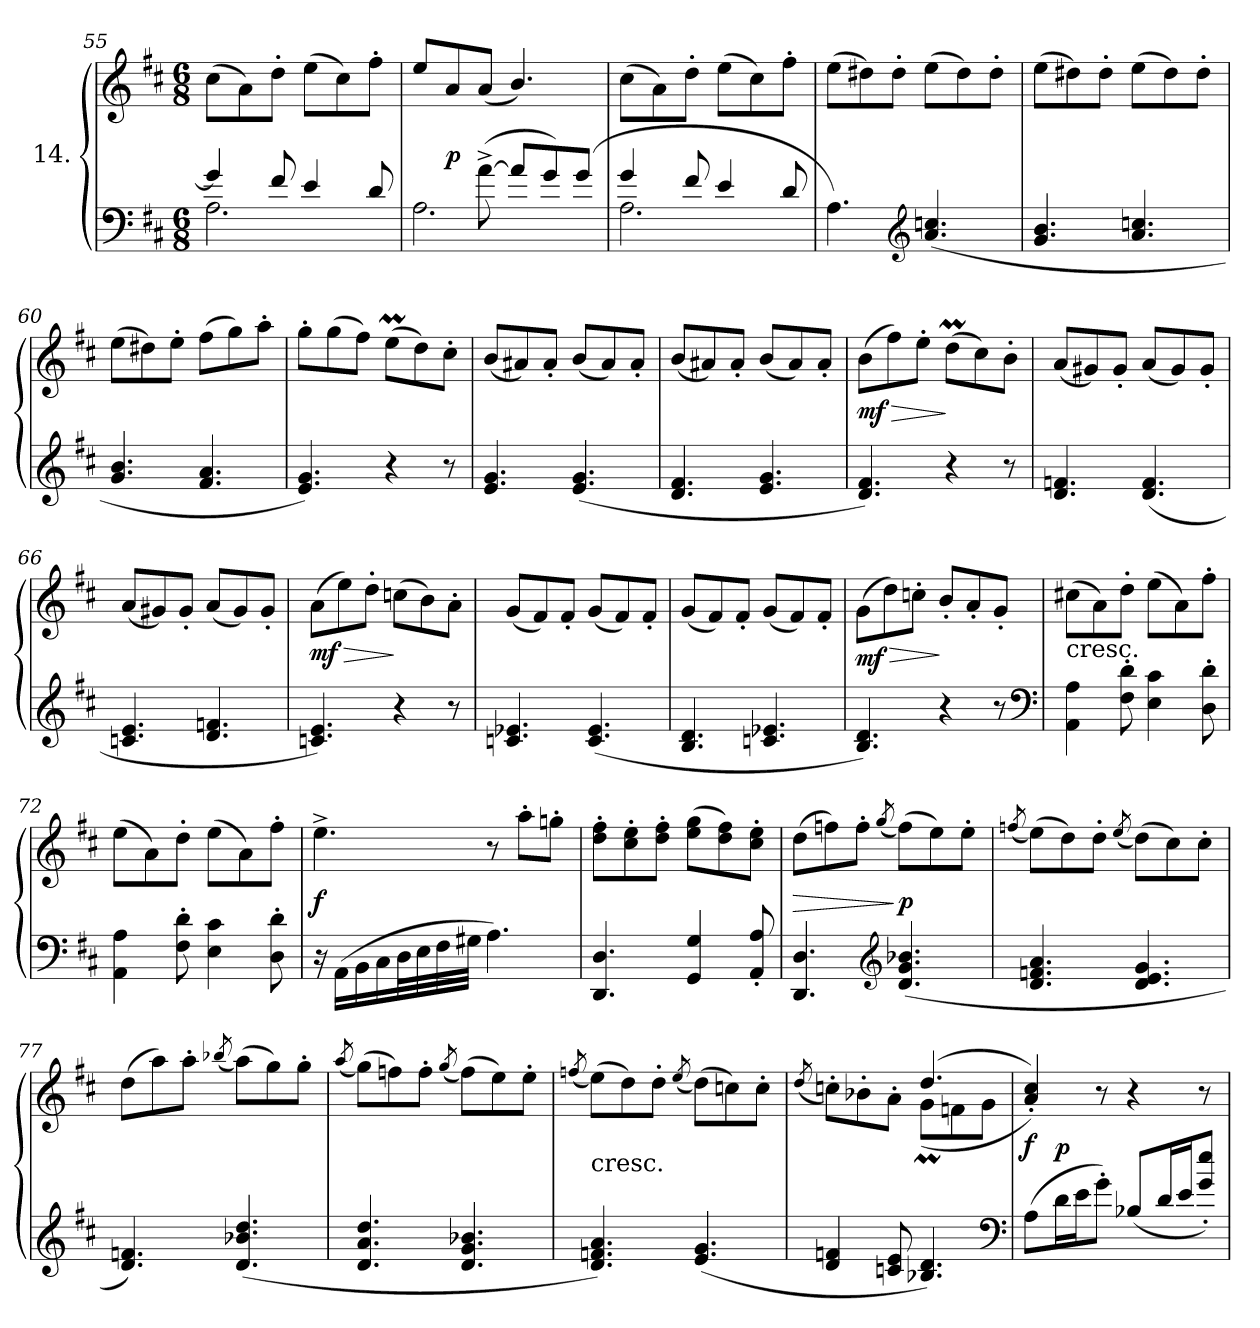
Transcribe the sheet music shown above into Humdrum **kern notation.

**kern	**kern	**dynam
*part1	*part1	*part1
*staff2	*staff1	*staff1/2
*I"14.	*	*
*clefF4	*clefG2	*
*k[f#c#]	*k[f#c#]	*
*D:	*D:	*
*M6/8	*M6/8	*
=55	=55	=55
*^	*	*
4g]	2.A	(8cc#L	.
.	.	8a)	.
8f#	.	8dd'J	.
4e	.	(8eeL	.
.	.	8cc#)	.
8d	.	8ff#'J	.
=56	=56	=56	=56
4ryy	2.A	8eeL	.
.	.	8a	p
(<[8a^<\	.	(>8a/J	.
8a\L]	.	4.b/)	.
8g/)	.	.	.
(8g/J	.	.	.
=57	=57	=57	=57
4g	2.A	(8cc#L	.
.	.	8a)	.
8f#	.	8dd'J	.
4e	.	(8eeL	.
.	.	8cc#)	.
8d	.	8ff#'J	.
*v	*v	*	*
=58	=58	=58
4.A)	(8eeL	.
.	8dd#X)	.
.	8dd#'J	.
*clefG2	*	*
(4.a/ 4.ccn/	(8eeL	.
.	8dd#)	.
.	8dd#'J	.
!!LO:LB:g=z
=59	=59	=59
4.g 4.b	(8eeL	.
.	8dd#X)	.
.	8dd#'J	.
4.a/ 4.ccn/	(8eeL	.
.	8dd#)	.
.	8dd#'J	.
=60	=60	=60
4.g 4.b	(8eeL	.
.	8dd#X)	.
.	8ee'J	.
4.f# 4.a	(8ff#L	.
.	8gg)	.
.	8aa'J	.
=61	=61	=61
4.e 4.g)	8gg'L	.
.	(8gg	.
.	8ff#J)	.
4r	(8eeML	.
.	8dd)	.
8r	8cc#'J	.
=62	=62	=62
4.e 4.g	(8bL	.
.	8a#X)	.
.	8a#'J	.
(4.e 4.g	(8bL	.
.	8a#)	.
.	8a#'J	.
=63	=63	=63
4.d 4.f#	(8bL	.
.	8a#X)	.
.	8a#'J	.
4.e 4.g	(8bL	.
.	8a#)	.
.	8a#'J	.
=64	=64	=64
4.d 4.f#)	(8bL	> mf
.	8ff#)	.
.	8ee'J	.
4r	(8ddML	]
.	8cc#)	.
8r	8b'J	.
!!LO:LB:g=z
=65	=65	=65
4.d 4.fn	(8aL	.
.	8g#X)	.
.	8g#'J	.
(4.d 4.f	(8aL	.
.	8g#)	.
.	8g#'J	.
=66	=66	=66
4.cn 4.e	(8aL	.
.	8g#X)	.
.	8g#'J	.
4.d 4.fn	(8aL	.
.	8g#)	.
.	8g#'J	.
=67	=67	=67
4.cn 4.e)	(8aL	> mf
.	8ee)	.
.	8dd'J	.
4r	(8ccnL	]
.	8b)	.
8r	8a'J	.
=68	=68	=68
4.cn 4.e-X	(8gL	.
.	8f#)	.
.	8f#'J	.
(4.c 4.e-	(8gL	.
.	8f#)	.
.	8f#'J	.
=69	=69	=69
4.B 4.d	(8gL	.
.	8f#)	.
.	8f#'J	.
4.cn 4.e-X	(8gL	.
.	8f#)	.
.	8f#'J	.
=70	=70	=70
4.B 4.d)	(8gL	> mf
.	8dd)	.
.	8ccn'J	.
4r	8b'L	]
.	8a'	.
8r	8g'J	.
*clefF4	*	*
!!LO:LB:g=z
=71	=71	=71
!	!LO:TX:c:t=cresc.	!
4AA 4A	(8cc#XL	.
.	8a)	.
8F#' 8d'	8dd'J	.
4E 4c#	(8eeL	.
.	8a)	.
8D' 8d'	8ff#'J	.
=72	=72	=72
4AA 4A	(8eeL	.
.	8a)	.
8F#' 8d'	8dd'J	.
4E 4c#	(8eeL	.
.	8a)	.
8D' 8d'	8ff#'J	.
=73	=73	=73
16r	4.ee^	f
(16AALL	.	.
16BB	.	.
16C#	.	.
32DL	.	.
32E	.	.
32F#	.	.
32G#XJJJ	.	.
4.A)	8r	.
.	8aa'L	.
.	8ggn'J	.
=74	=74	=74
4.DD 4.D	8dd' 8ff#'L	.
.	8cc#' 8ee'	.
.	8dd' 8ff#'J	.
4GG 4G	(8ee 8ggL	.
.	8dd 8ff#)	.
8AA'/ 8A'/	8cc#' 8ee'J	.
=75	=75	=75
4.DD 4.D	(8ddL	>
.	8ffn)	.
.	8ff'J	.
*clefG2	*	*
.	(8qgg	.
(>4.d 4.g 4.b-X	(8ffL)	] p
.	8ee)	.
.	8ee'J	.
!!LO:LB:g=z
=76	=76	=76
.	(8qffn	.
4.d 4.fn 4.a	(8eeL)	.
.	8dd)	.
.	8dd'J	.
.	(8qee	.
4.d 4.e 4.g	(8ddL)	.
.	8cc#)	.
.	8cc#'J	.
=77	=77	=77
4.d 4.fn)	(8ddL	.
.	8aa)	.
.	8aa'J	.
.	(8qbb-X	.
(>4.d 4.b-X 4.dd	(8aaL)	.
.	8gg)	.
.	8gg'J	.
=78	=78	=78
.	(8qaa	.
4.d 4.a 4.dd	(8ggL)	.
.	8ffn)	.
.	8ff'J	.
.	(8qgg	.
4.d 4.g 4.b-X	(8ffL)	.
.	8ee)	.
.	8ee'J	.
=79	=79	=79
.	(8qffn	.
!	!LO:TX:c:t=cresc.	!
4.d 4.fn 4.a)	(8eeL)	.
.	8dd)	.
.	8dd'J	.
.	(8qee	.
(4.e 4.g	(8ddL)	.
.	8ccn)	.
.	8cc'J	.
!!LO:LB:g=z
=80	=80	=80
*	*^	*
.	.	(8qdd	.
4d 4fn	4.ryy	8ccn'L)	.
.	.	8b-X'	.
8cn 8e	.	8a'J	.
4.B-X 4.d)	(4.dd	(8gML	.
.	.	8fn	.
.	.	8gJ	.
*clefF4	*	*	*
=81	=81	=81	=81
(8AL	4a'/ 4cc#'/))	8ryy	f
16dL	.	2ryy	p
16eJ	.	.	.
8g'J)	8r	.	.
(<8B-X/L	4r	.	.
16d/L	.	.	.
16e/J	.	.	.
8g'\ 8ee'\J)	8r	8ryy	.
*	*v	*v	*
=	=	=
*-	*-	*-
